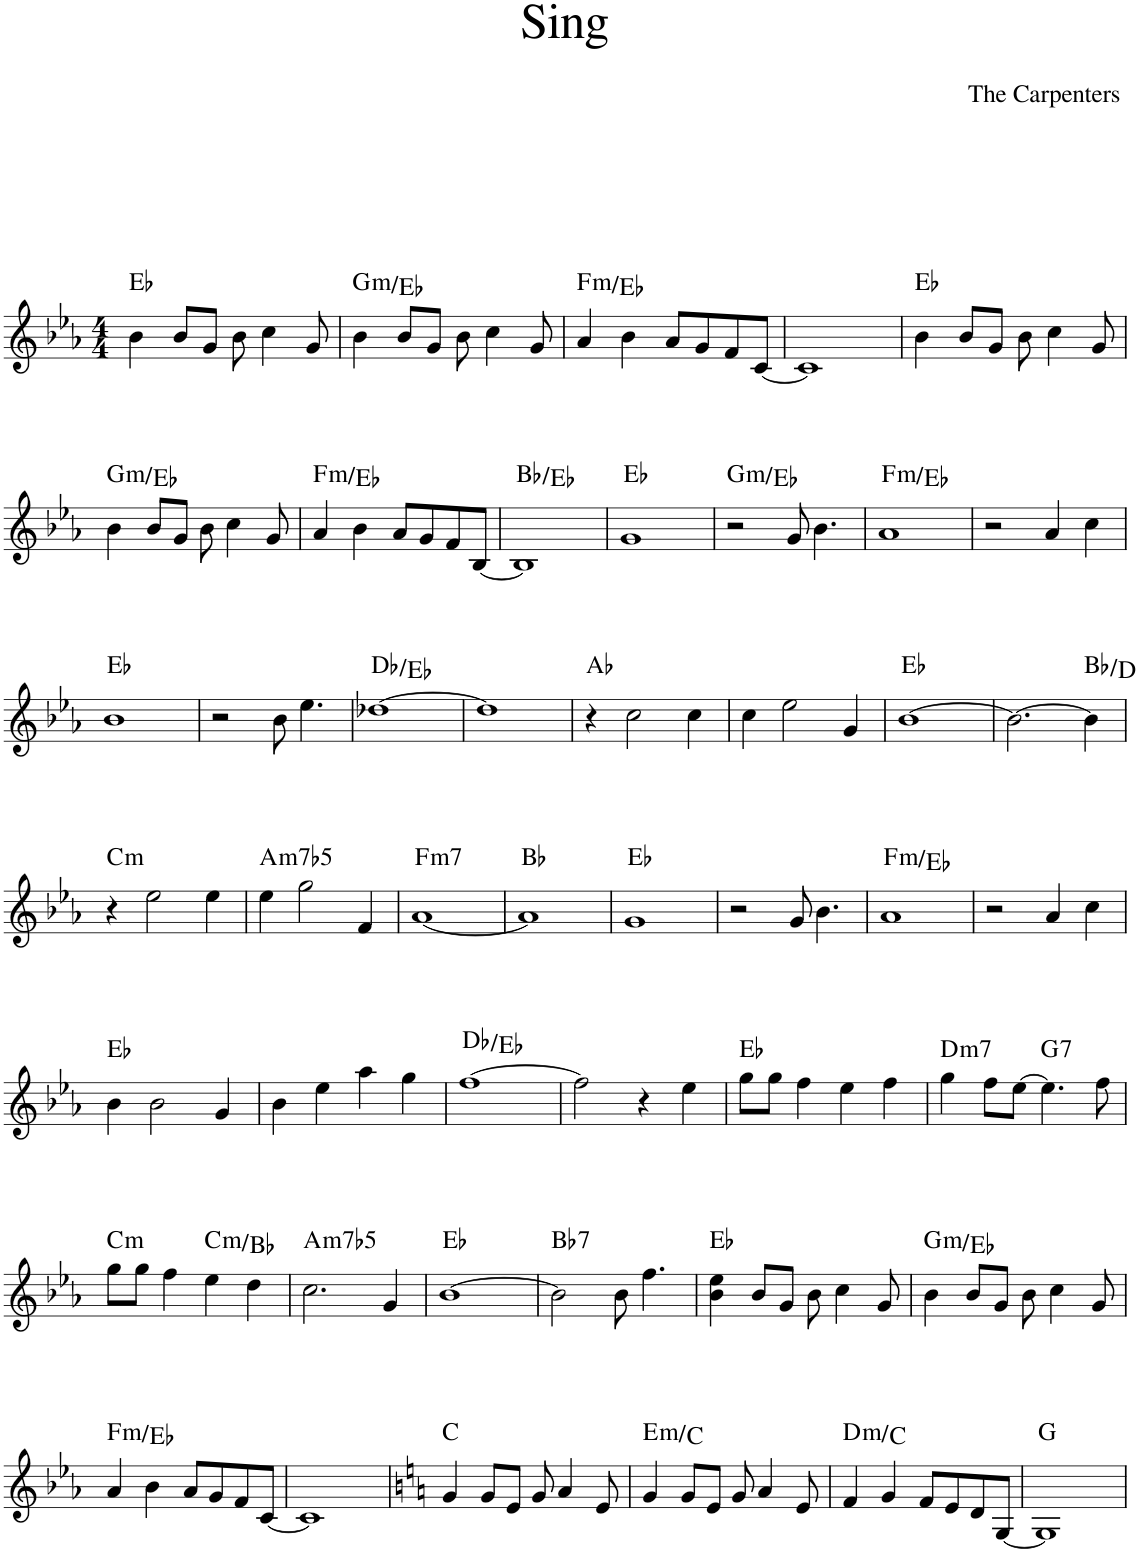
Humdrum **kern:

**kern	**harte
*part1	*part1
*staff1	*
*I"Piano	*
*I'Pno.	*
*clefG2	*
*k[b-e-a-]	*
*M4/4	*
=1	=1
4b-\	Eb:maj
8b-/L	.
8g/J	.
8b-\	.
4cc\	.
8g/	.
=2	=2
!	!LO:H:kt=m
4b-\	G:min/b6
8b-/L	.
8g/J	.
8b-\	.
4cc\	.
8g/	.
=3	=3
!	!LO:H:kt=m
4a-/	F:min/b7
4b-\	.
8a-/L	.
8g/	.
8f/	.
[8c/J	.
=4	=4
1c]	.
=5	=5
4b-\	Eb:maj
8b-/L	.
8g/J	.
8b-\	.
4cc\	.
8g/	.
!!LO:LB:g=z
=6	=6
!	!LO:H:kt=m
4b-\	G:min/b6
8b-/L	.
8g/J	.
8b-\	.
4cc\	.
8g/	.
=7	=7
!	!LO:H:kt=m
4a-/	F:min/b7
4b-\	.
8a-/L	.
8g/	.
8f/	.
[8B-/J	.
=8	=8
1B-]	Bb:maj/4
=9	=9
1g	Eb:maj
=10	=10
!	!LO:H:kt=m
2r	G:min/b6
8g/	.
4.b-\	.
=11	=11
!	!LO:H:kt=m
1a-	F:min/b7
=12	=12
2r	.
4a-/	.
4cc\	.
!!LO:LB:g=z
=13	=13
1b-	Eb:maj
=14	=14
2r	.
8b-\	.
4.ee-\	.
=15	=15
[1dd-X	Db:maj/2
=16	=16
1dd-]	.
=17	=17
4r	Ab:maj
2cc\	.
4cc\	.
=18	=18
4cc\	.
2ee-\	.
4g/	.
=19	=19
[1b-	Eb:maj
=20	=20
2.b-\_	.
4b-\]	Bb:maj/3
!!LO:LB:g=z
=21	=21
!	!LO:H:kt=m
4r	C:min
2ee-\	.
4ee-\	.
=22	=22
!	!LO:H:kt=m7b5
4ee-\	A:hdim7
2gg\	.
4f/	.
=23	=23
!	!LO:H:kt=m7
[1a-	F:min7
=24	=24
1a-]	Bb:maj
=25	=25
1g	Eb:maj
=26	=26
2r	.
8g/	.
4.b-\	.
=27	=27
!	!LO:H:kt=m
1a-	F:min/b7
=28	=28
2r	.
4a-/	.
4cc\	.
!!LO:LB:g=z
=29	=29
4b-\	Eb:maj
2b-\	.
4g/	.
=30	=30
4b-\	.
4ee-\	.
4aa-\	.
4gg\	.
=31	=31
[1ff	Db:maj/2
=32	=32
2ff\]	.
4r	.
4ee-\	.
=33	=33
8gg\L	Eb:maj
8gg\J	.
4ff\	.
4ee-\	.
4ff\	.
=34	=34
!	!LO:H:kt=m7
4gg\	D:min7
8ff\L	.
[8ee-\J	.
!	!LO:H:kt=7
4.ee-\]	G:7
8ff\	.
!!LO:LB:g=z
=35	=35
!	!LO:H:kt=m
8gg\L	C:min
8gg\J	.
4ff\	.
!	!LO:H:kt=m
4ee-\	C:min/b7
4dd\	.
=36	=36
!	!LO:H:kt=m7b5
2.cc\	A:hdim7
4g/	.
=37	=37
[1b-	Eb:maj
=38	=38
!	!LO:H:kt=7
2b-\]	Bb:7
8b-\	.
4.ff\	.
=39	=39
4b-\ 4ee-\	Eb:maj
8b-/L	.
8g/J	.
8b-\	.
4cc\	.
8g/	.
=40	=40
!	!LO:H:kt=m
4b-\	G:min/b6
8b-/L	.
8g/J	.
8b-\	.
4cc\	.
8g/	.
!!LO:LB:g=z
=41	=41
!	!LO:H:kt=m
4a-/	F:min/b7
4b-\	.
8a-/L	.
8g/	.
8f/	.
[8c/J	.
=42	=42
1c]	.
=43	=43
*k[]	*
4g/	C:maj
8g/L	.
8e/J	.
8g/	.
4a/	.
8e/	.
=44	=44
!	!LO:H:kt=m
4g/	E:min/b6
8g/L	.
8e/J	.
8g/	.
4a/	.
8e/	.
=45	=45
!	!LO:H:kt=m
4f/	D:min/b7
4g/	.
8f/L	.
8e/	.
8d/	.
[8G/J	.
=46	=46
1G]	G:maj
=	=
*-	*-
